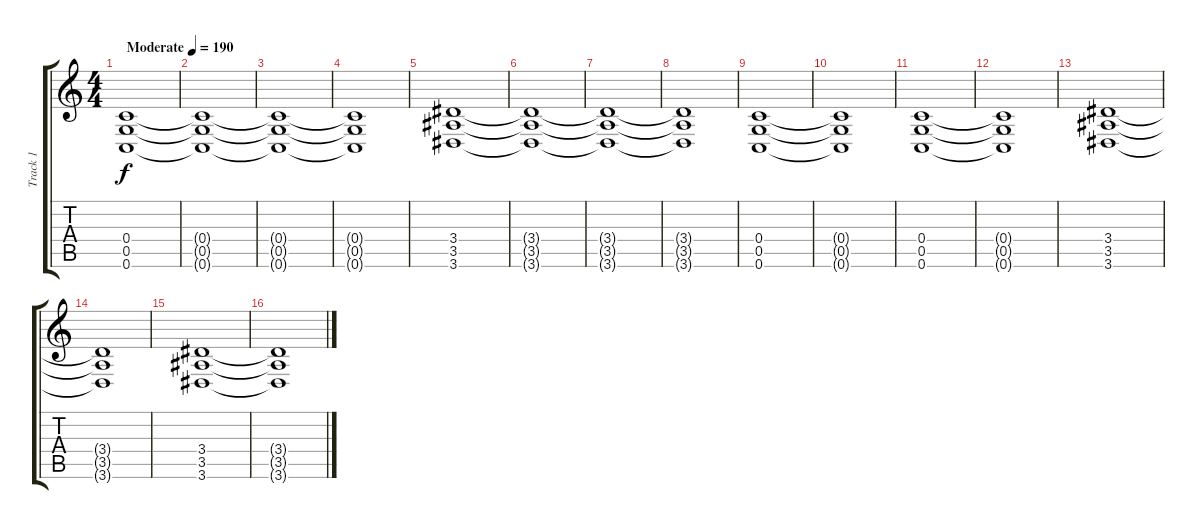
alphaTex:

\track ("Track 1" "Track 1") {instrument distortionguitar}
\staff {score tabs}
\tuning (D4 A3 F3 C3 G2 C2) {hide}
\ts (4 4)
\tempo (190 "Moderate")
\clef g2
\ks c
(0.4 0.5 0.6).1{dy f instrument distortionguitar} |
(0.4{t} 0.5{t} 0.6{t}).1 |
(0.4{t} 0.5{t} 0.6{t}).1 |
(0.4{t} 0.5{t} 0.6{t}).1 |
(3.4 3.5 3.6).1 |
(3.4{t} 3.5{t} 3.6{t}).1 |
(3.4{t} 3.5{t} 3.6{t}).1 |
(3.4{t} 3.5{t} 3.6{t}).1 |
(0.4 0.5 0.6).1 |
(0.4{t} 0.5{t} 0.6{t}).1 |
(0.4 0.5 0.6).1 |
(0.4{t} 0.5{t} 0.6{t}).1 |
(3.4 3.5 3.6).1 |
(3.4{t} 3.5{t} 3.6{t}).1 |
(3.4 3.5 3.6).1 |
(3.4{t} 3.5{t} 3.6{t}).1
